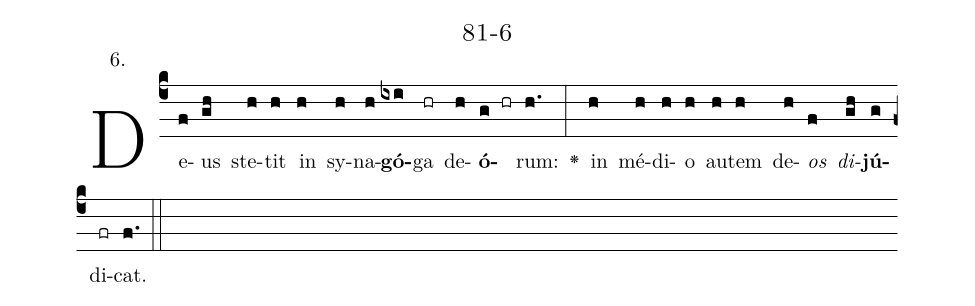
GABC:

name: 81-6;
annotation: 6.;
%%
(c4)De(f)us(gh) ste(h)tit(h) in(h) sy(h)na(h)<b>gó</b>(ixi)ga(hr) de(h)<b>ó</b>(g hr)rum:(h.) <v>\greheightstar</v>(:) in(h) mé(h)di(h)o(h) au(h)tem(h) de(h)<i>os</i>(f) <i>di</i>(gh)<b>jú</b>(g)di(fr)cat.(f.) (::)


%E(h) u(h) o(f) u(gh) a(g) e.(f.) (::)
